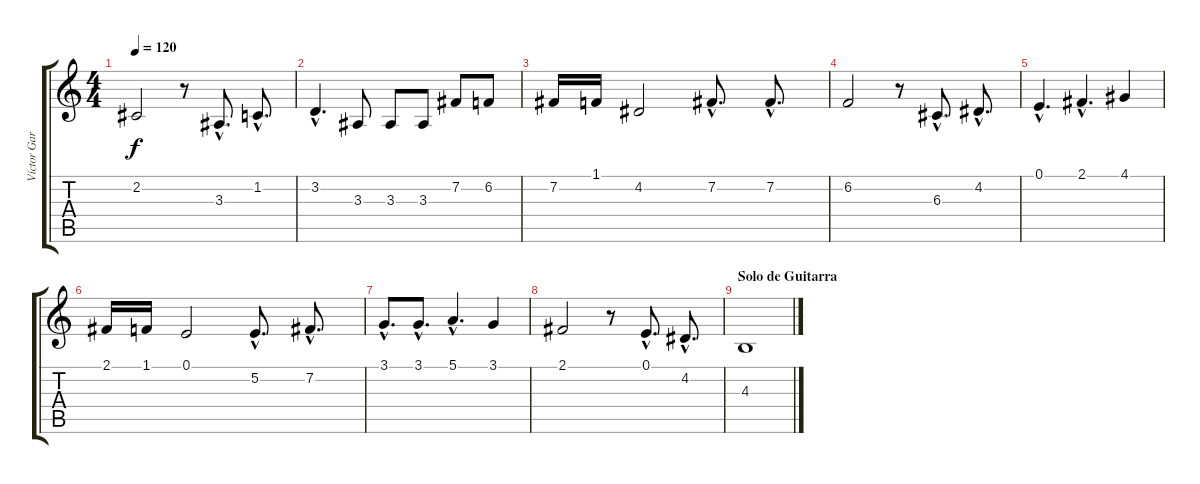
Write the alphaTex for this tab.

\track ("Víctor García (Voz)" "Víctor Gar") {instrument lead6voice}
\staff {score tabs}
\tuning (E4 B3 G3 D3 A2 E2) {hide}
\ts (4 4)
\tempo 120
\clef g2
\ks c
2.2.2{dy f} r.8 3.3{hac}.8{d} 1.2{hac}.8{d} |
3.2{hac}.4{d} 3.3.8 3.3.8 3.3.8 7.2.8 6.2.8 |
7.2.16 1.1.16 4.2.2 7.2{hac}.8{d} 7.2{hac}.8{d} |
6.2.2 r.8 6.3{hac}.8{d} 4.2{hac}.8{d} |
0.1{hac}.4{d} 2.1{hac}.4{d} 4.1.4 |
2.1.16 1.1.16 0.1.2 5.2{hac}.8{d} 7.2{hac}.8{d} |
3.1{hac}.8{d} 3.1{hac}.8{d} 5.1{hac}.4{d} 3.1.4 |
2.1.2 r.8 0.1{hac}.8{d} 4.2{hac}.8{d} |
\section ("" "Solo de Guitarra")
4.3.1
